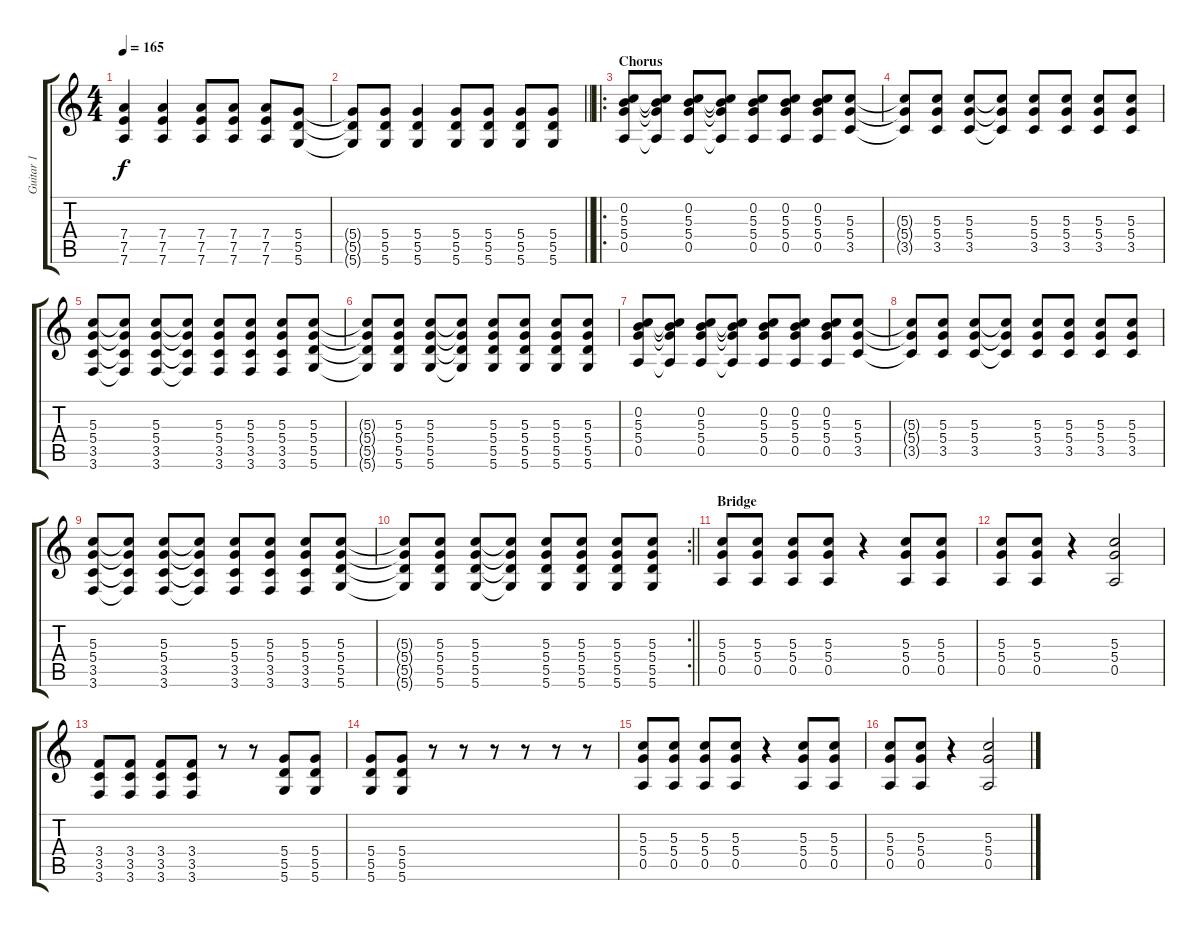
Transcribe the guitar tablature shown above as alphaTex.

\track ("Guitar 1" "Guitar 1") {instrument overdrivenguitar}
\staff {score tabs}
\tuning (E4 B3 G3 D3 A2 D2) {hide}
\ts (4 4)
\tempo 165
\clef g2
\ks c
(7.4 7.5 7.6).4{dy f} (7.4 7.5 7.6).4 (7.4 7.5 7.6).8 (7.4 7.5 7.6).8 (7.4 7.5 7.6).8 (5.4 5.5 5.6).8 |
\barLineRight lightlight
(5.4{t} 5.5{t} 5.6{t}).8 (5.4 5.5 5.6).8 (5.4 5.5 5.6).4 (5.4 5.5 5.6).8 (5.4 5.5 5.6).8 (5.4 5.5 5.6).8 (5.4 5.5 5.6).8 |
\ro
\section ("" "Chorus")
(0.2 5.3 5.4 0.5).8{volume 10 balance 11} (0.2{t} 5.3{t} 5.4{t} 0.5{t}).8 (0.2 5.3 5.4 0.5).8 (0.2{t} 5.3{t} 5.4{t} 0.5{t}).8 (0.2 5.3 5.4 0.5).8 (0.2 5.3 5.4 0.5).8 (0.2 5.3 5.4 0.5).8 (5.3 5.4 3.5).8 |
(5.3{t} 5.4{t} 3.5{t}).8 (5.3 5.4 3.5).8 (5.3 5.4 3.5).8 (5.3{t} 5.4{t} 3.5{t}).8 (5.3 5.4 3.5).8 (5.3 5.4 3.5).8 (5.3 5.4 3.5).8 (5.3 5.4 3.5).8 |
(5.3 5.4 3.5 3.6).8 (5.3{t} 5.4{t} 3.5{t} 3.6{t}).8 (5.3 5.4 3.5 3.6).8 (5.3{t} 5.4{t} 3.5{t} 3.6{t}).8 (5.3 5.4 3.5 3.6).8 (5.3 5.4 3.5 3.6).8 (5.3 5.4 3.5 3.6).8 (5.3 5.4 5.5 5.6).8 |
(5.3{t} 5.4{t} 5.5{t} 5.6{t}).8 (5.3 5.4 5.5 5.6).8 (5.3 5.4 5.5 5.6).8 (5.3{t} 5.4{t} 5.5{t} 5.6{t}).8 (5.3 5.4 5.5 5.6).8 (5.3 5.4 5.5 5.6).8 (5.3 5.4 5.5 5.6).8 (5.3 5.4 5.5 5.6).8 |
(0.2 5.3 5.4 0.5).8 (0.2{t} 5.3{t} 5.4{t} 0.5{t}).8 (0.2 5.3 5.4 0.5).8 (0.2{t} 5.3{t} 5.4{t} 0.5{t}).8 (0.2 5.3 5.4 0.5).8 (0.2 5.3 5.4 0.5).8 (0.2 5.3 5.4 0.5).8 (5.3 5.4 3.5).8 |
(5.3{t} 5.4{t} 3.5{t}).8 (5.3 5.4 3.5).8 (5.3 5.4 3.5).8 (5.3{t} 5.4{t} 3.5{t}).8 (5.3 5.4 3.5).8 (5.3 5.4 3.5).8 (5.3 5.4 3.5).8 (5.3 5.4 3.5).8 |
(5.3 5.4 3.5 3.6).8 (5.3{t} 5.4{t} 3.5{t} 3.6{t}).8 (5.3 5.4 3.5 3.6).8 (5.3{t} 5.4{t} 3.5{t} 3.6{t}).8 (5.3 5.4 3.5 3.6).8 (5.3 5.4 3.5 3.6).8 (5.3 5.4 3.5 3.6).8 (5.3 5.4 5.5 5.6).8 |
\rc 2
\barLineRight lightlight
(5.3{t} 5.4{t} 5.5{t} 5.6{t}).8 (5.3 5.4 5.5 5.6).8 (5.3 5.4 5.5 5.6).8 (5.3{t} 5.4{t} 5.5{t} 5.6{t}).8 (5.3 5.4 5.5 5.6).8 (5.3 5.4 5.5 5.6).8 (5.3 5.4 5.5 5.6).8 (5.3 5.4 5.5 5.6).8 |
\section ("" "Bridge")
(5.3 5.4 0.5).8 (5.3 5.4 0.5).8 (5.3 5.4 0.5).8 (5.3 5.4 0.5).8 r.4 (5.3 5.4 0.5).8 (5.3 5.4 0.5).8 |
(5.3 5.4 0.5).8 (5.3 5.4 0.5).8 r.4 (5.3 5.4 0.5).2 |
(3.4 3.5 3.6).8 (3.4 3.5 3.6).8 (3.4 3.5 3.6).8 (3.4 3.5 3.6).8 r.8 r.8 (5.4 5.5 5.6).8 (5.4 5.5 5.6).8 |
(5.4 5.5 5.6).8 (5.4 5.5 5.6).8 r.8 r.8 r.8 r.8 r.8 r.8 |
(5.3 5.4 0.5).8 (5.3 5.4 0.5).8 (5.3 5.4 0.5).8 (5.3 5.4 0.5).8 r.4 (5.3 5.4 0.5).8 (5.3 5.4 0.5).8 |
(5.3 5.4 0.5).8 (5.3 5.4 0.5).8 r.4 (5.3 5.4 0.5).2
